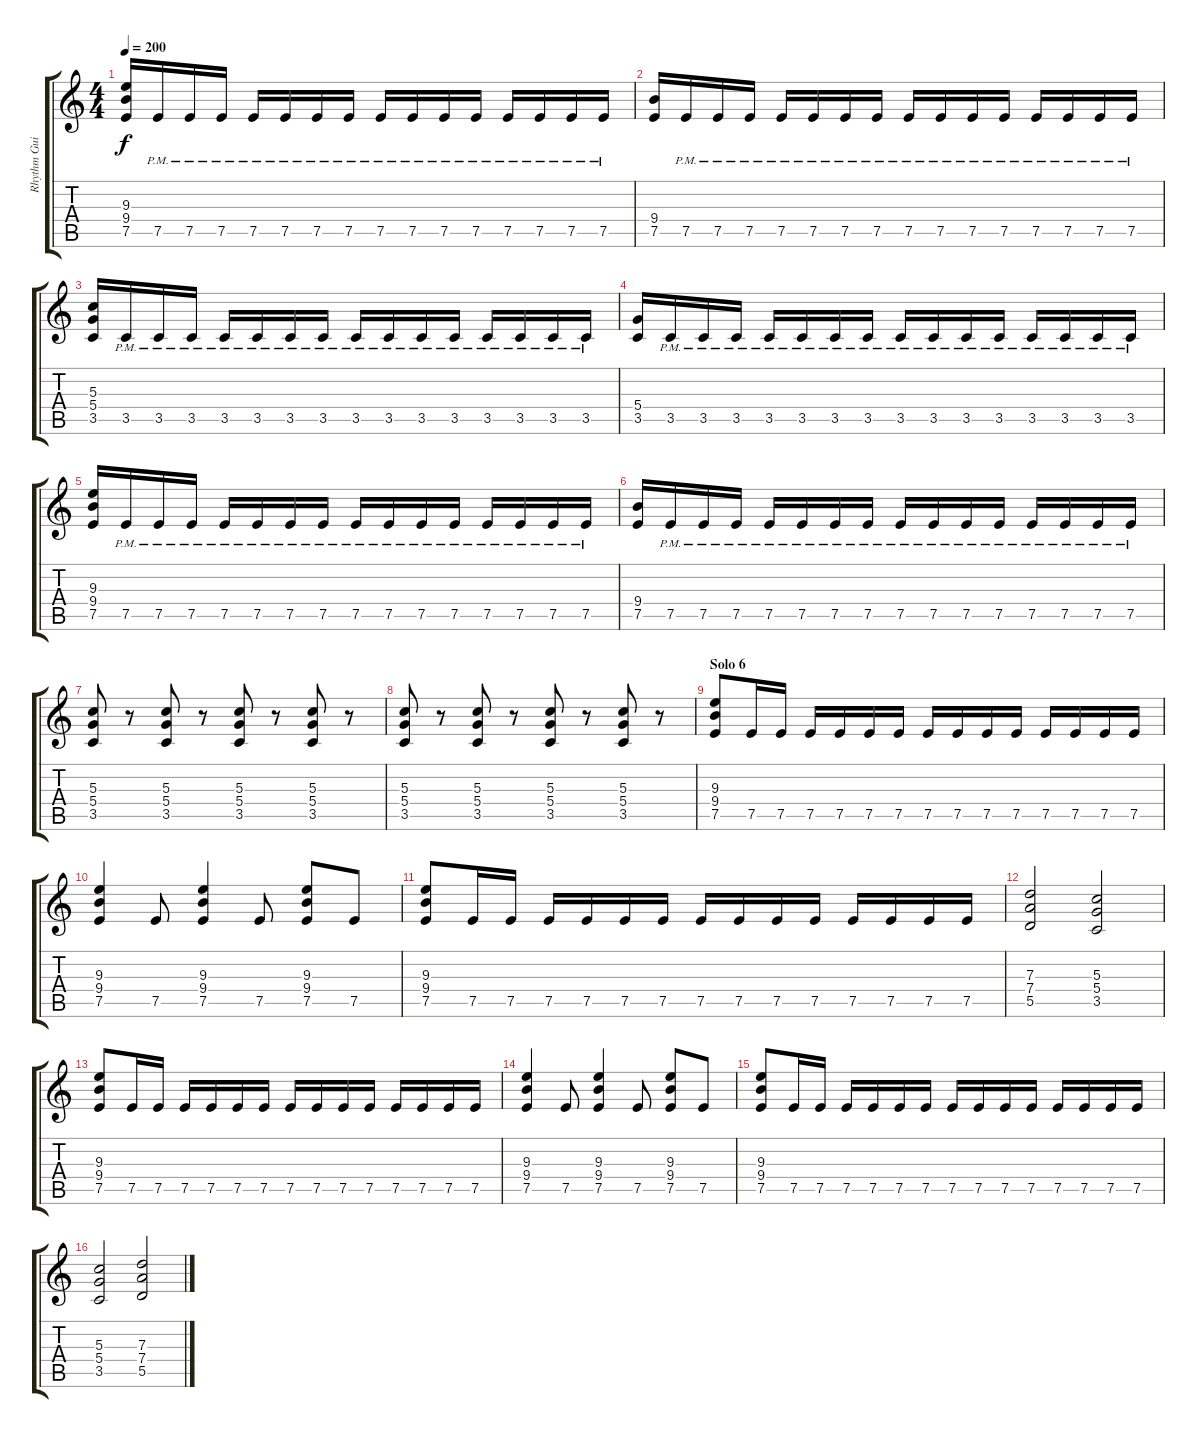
\track ("Rhythm Guitar 1" "Rhythm Gui") {instrument distortionguitar}
\staff {score tabs}
\tuning (E4 B3 G3 D3 A2 E2) {hide}
\ts (4 4)
\tempo 200
\clef g2
\ks c
(9.3 9.4 7.5).16{dy f} 7.5{pm}.16 7.5{pm}.16 7.5{pm}.16 7.5{pm}.16 7.5{pm}.16 7.5{pm}.16 7.5{pm}.16 7.5{pm}.16 7.5{pm}.16 7.5{pm}.16 7.5{pm}.16 7.5{pm}.16 7.5{pm}.16 7.5{pm}.16 7.5{pm}.16 |
(9.4 7.5).16 7.5{pm}.16 7.5{pm}.16 7.5{pm}.16 7.5{pm}.16 7.5{pm}.16 7.5{pm}.16 7.5{pm}.16 7.5{pm}.16 7.5{pm}.16 7.5{pm}.16 7.5{pm}.16 7.5{pm}.16 7.5{pm}.16 7.5{pm}.16 7.5{pm}.16 |
(5.3 5.4 3.5).16 3.5{pm}.16 3.5{pm}.16 3.5{pm}.16 3.5{pm}.16 3.5{pm}.16 3.5{pm}.16 3.5{pm}.16 3.5{pm}.16 3.5{pm}.16 3.5{pm}.16 3.5{pm}.16 3.5{pm}.16 3.5{pm}.16 3.5{pm}.16 3.5{pm}.16 |
(5.4 3.5).16 3.5{pm}.16 3.5{pm}.16 3.5{pm}.16 3.5{pm}.16 3.5{pm}.16 3.5{pm}.16 3.5{pm}.16 3.5{pm}.16 3.5{pm}.16 3.5{pm}.16 3.5{pm}.16 3.5{pm}.16 3.5{pm}.16 3.5{pm}.16 3.5{pm}.16 |
(9.3 9.4 7.5).16{volume 12} 7.5{pm}.16 7.5{pm}.16 7.5{pm}.16 7.5{pm}.16 7.5{pm}.16 7.5{pm}.16 7.5{pm}.16 7.5{pm}.16 7.5{pm}.16 7.5{pm}.16 7.5{pm}.16 7.5{pm}.16 7.5{pm}.16 7.5{pm}.16 7.5{pm}.16 |
(9.4 7.5).16 7.5{pm}.16 7.5{pm}.16 7.5{pm}.16 7.5{pm}.16 7.5{pm}.16 7.5{pm}.16 7.5{pm}.16 7.5{pm}.16 7.5{pm}.16 7.5{pm}.16 7.5{pm}.16 7.5{pm}.16 7.5{pm}.16 7.5{pm}.16 7.5{pm}.16 |
(5.3 5.4 3.5).8 r.8 (5.3 5.4 3.5).8 r.8 (5.3 5.4 3.5).8 r.8 (5.3 5.4 3.5).8 r.8 |
(5.3 5.4 3.5).8 r.8 (5.3 5.4 3.5).8 r.8 (5.3 5.4 3.5).8 r.8 (5.3 5.4 3.5).8 r.8 |
\section ("" "Solo 6")
(9.3 9.4 7.5).8 7.5.16 7.5.16 7.5.16 7.5.16 7.5.16 7.5.16 7.5.16 7.5.16 7.5.16 7.5.16 7.5.16 7.5.16 7.5.16 7.5.16 |
(9.3 9.4 7.5).4 7.5.8 (9.3 9.4 7.5).4 7.5.8 (9.3 9.4 7.5).8 7.5.8 |
(9.3 9.4 7.5).8 7.5.16 7.5.16 7.5.16 7.5.16 7.5.16 7.5.16 7.5.16 7.5.16 7.5.16 7.5.16 7.5.16 7.5.16 7.5.16 7.5.16 |
(7.3 7.4 5.5).2 (5.3 5.4 3.5).2 |
(9.3 9.4 7.5).8 7.5.16 7.5.16 7.5.16 7.5.16 7.5.16 7.5.16 7.5.16 7.5.16 7.5.16 7.5.16 7.5.16 7.5.16 7.5.16 7.5.16 |
(9.3 9.4 7.5).4 7.5.8 (9.3 9.4 7.5).4 7.5.8 (9.3 9.4 7.5).8 7.5.8 |
(9.3 9.4 7.5).8 7.5.16 7.5.16 7.5.16 7.5.16 7.5.16 7.5.16 7.5.16 7.5.16 7.5.16 7.5.16 7.5.16 7.5.16 7.5.16 7.5.16 |
(5.3 5.4 3.5).2 (7.3 7.4 5.5).2
